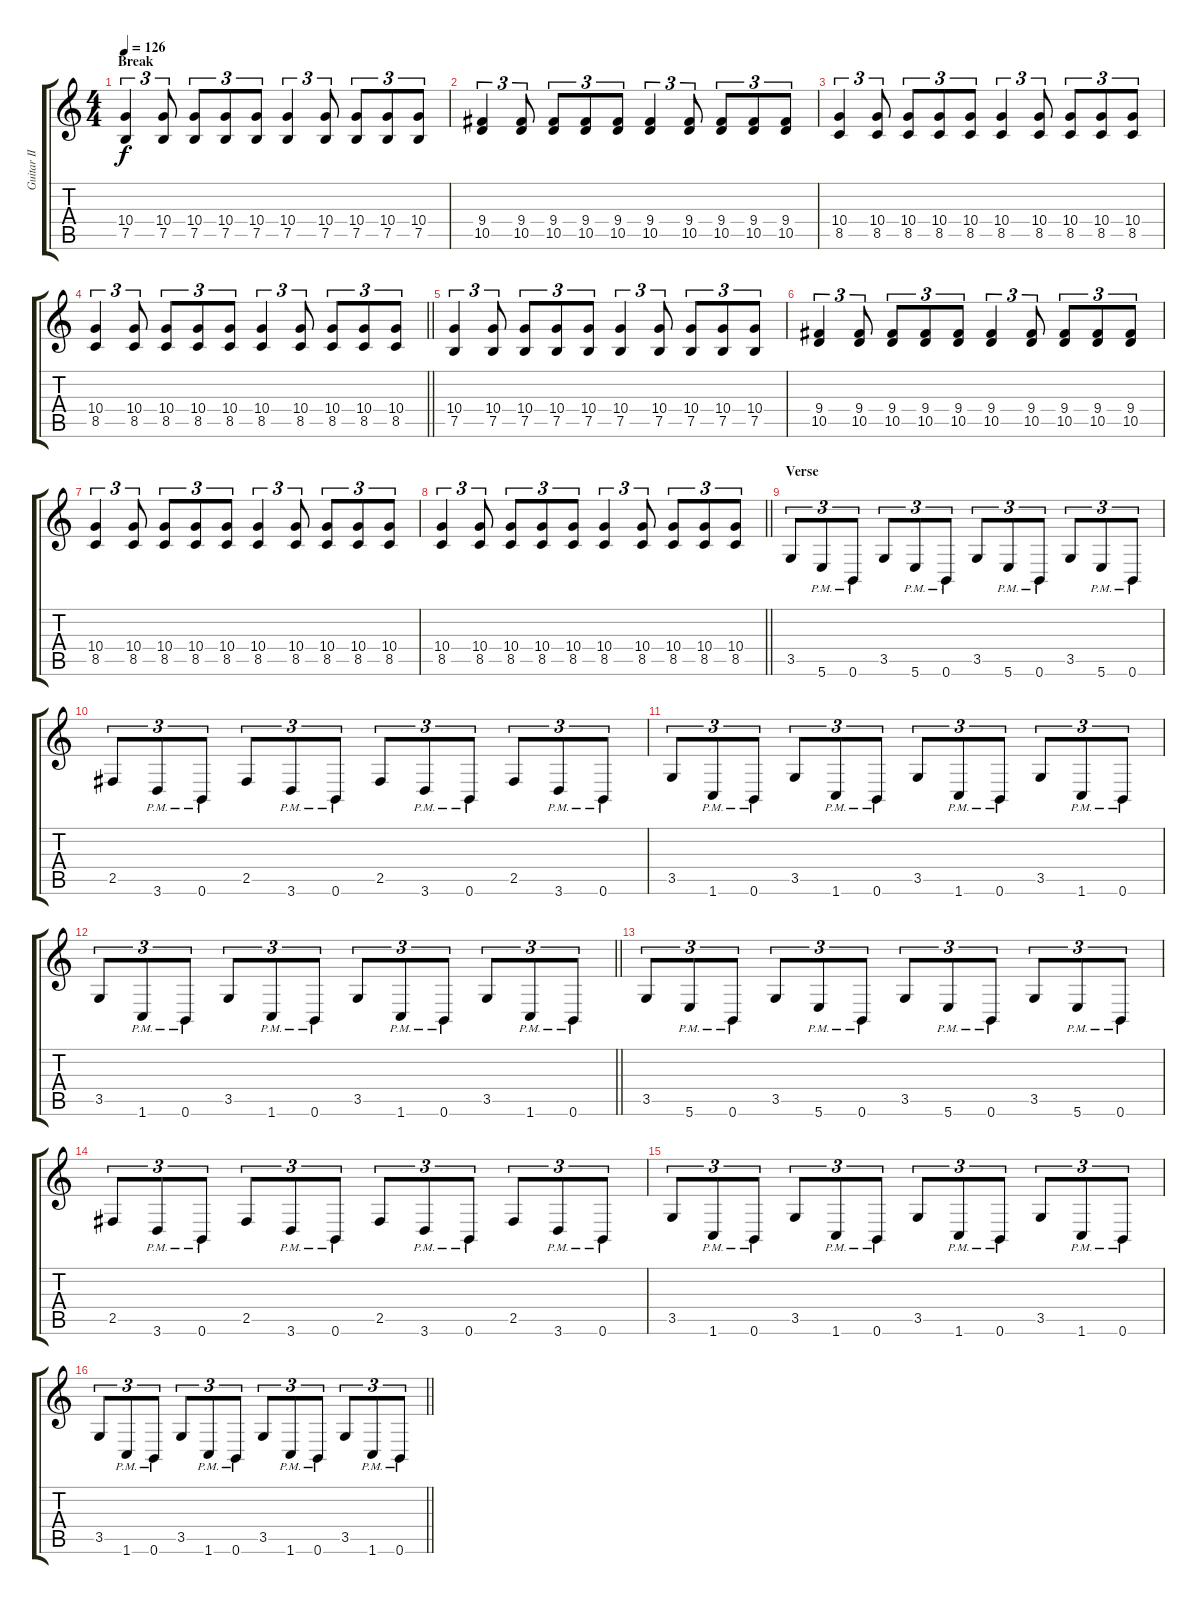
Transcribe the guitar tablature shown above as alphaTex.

\track ("Guitar II" "Guitar II") {instrument distortionguitar}
\staff {score tabs}
\tuning (B3 Gb3 D3 A2 E2 B1) {hide}
\ts (4 4)
\section ("" "Break")
\tempo 126
\clef g2
\ks c
(10.4 7.5).4{tu (3 2) dy f} (10.4 7.5).8{tu (3 2)} (10.4 7.5).8{tu (3 2)} (10.4 7.5).8{tu (3 2)} (10.4 7.5).8{tu (3 2)} (10.4 7.5).4{tu (3 2)} (10.4 7.5).8{tu (3 2)} (10.4 7.5).8{tu (3 2)} (10.4 7.5).8{tu (3 2)} (10.4 7.5).8{tu (3 2)} |
(9.4 10.5).4{tu (3 2)} (9.4 10.5).8{tu (3 2)} (9.4 10.5).8{tu (3 2)} (9.4 10.5).8{tu (3 2)} (9.4 10.5).8{tu (3 2)} (9.4 10.5).4{tu (3 2)} (9.4 10.5).8{tu (3 2)} (9.4 10.5).8{tu (3 2)} (9.4 10.5).8{tu (3 2)} (9.4 10.5).8{tu (3 2)} |
(10.4 8.5).4{tu (3 2)} (10.4 8.5).8{tu (3 2)} (10.4 8.5).8{tu (3 2)} (10.4 8.5).8{tu (3 2)} (10.4 8.5).8{tu (3 2)} (10.4 8.5).4{tu (3 2)} (10.4 8.5).8{tu (3 2)} (10.4 8.5).8{tu (3 2)} (10.4 8.5).8{tu (3 2)} (10.4 8.5).8{tu (3 2)} |
\barLineRight lightlight
(10.4 8.5).4{tu (3 2)} (10.4 8.5).8{tu (3 2)} (10.4 8.5).8{tu (3 2)} (10.4 8.5).8{tu (3 2)} (10.4 8.5).8{tu (3 2)} (10.4 8.5).4{tu (3 2)} (10.4 8.5).8{tu (3 2)} (10.4 8.5).8{tu (3 2)} (10.4 8.5).8{tu (3 2)} (10.4 8.5).8{tu (3 2)} |
\section ("" "")
(10.4 7.5).4{tu (3 2)} (10.4 7.5).8{tu (3 2)} (10.4 7.5).8{tu (3 2)} (10.4 7.5).8{tu (3 2)} (10.4 7.5).8{tu (3 2)} (10.4 7.5).4{tu (3 2)} (10.4 7.5).8{tu (3 2)} (10.4 7.5).8{tu (3 2)} (10.4 7.5).8{tu (3 2)} (10.4 7.5).8{tu (3 2)} |
(9.4 10.5).4{tu (3 2)} (9.4 10.5).8{tu (3 2)} (9.4 10.5).8{tu (3 2)} (9.4 10.5).8{tu (3 2)} (9.4 10.5).8{tu (3 2)} (9.4 10.5).4{tu (3 2)} (9.4 10.5).8{tu (3 2)} (9.4 10.5).8{tu (3 2)} (9.4 10.5).8{tu (3 2)} (9.4 10.5).8{tu (3 2)} |
(10.4 8.5).4{tu (3 2)} (10.4 8.5).8{tu (3 2)} (10.4 8.5).8{tu (3 2)} (10.4 8.5).8{tu (3 2)} (10.4 8.5).8{tu (3 2)} (10.4 8.5).4{tu (3 2)} (10.4 8.5).8{tu (3 2)} (10.4 8.5).8{tu (3 2)} (10.4 8.5).8{tu (3 2)} (10.4 8.5).8{tu (3 2)} |
\barLineRight lightlight
(10.4 8.5).4{tu (3 2)} (10.4 8.5).8{tu (3 2)} (10.4 8.5).8{tu (3 2)} (10.4 8.5).8{tu (3 2)} (10.4 8.5).8{tu (3 2)} (10.4 8.5).4{tu (3 2)} (10.4 8.5).8{tu (3 2)} (10.4 8.5).8{tu (3 2)} (10.4 8.5).8{tu (3 2)} (10.4 8.5).8{tu (3 2)} |
\section ("" "Verse")
3.5.8{tu (3 2)} 5.6{pm}.8{tu (3 2)} 0.6{pm}.8{tu (3 2)} 3.5.8{tu (3 2)} 5.6{pm}.8{tu (3 2)} 0.6{pm}.8{tu (3 2)} 3.5.8{tu (3 2)} 5.6{pm}.8{tu (3 2)} 0.6{pm}.8{tu (3 2)} 3.5.8{tu (3 2)} 5.6{pm}.8{tu (3 2)} 0.6{pm}.8{tu (3 2)} |
2.5.8{tu (3 2)} 3.6{pm}.8{tu (3 2)} 0.6{pm}.8{tu (3 2)} 2.5.8{tu (3 2)} 3.6{pm}.8{tu (3 2)} 0.6{pm}.8{tu (3 2)} 2.5.8{tu (3 2)} 3.6{pm}.8{tu (3 2)} 0.6{pm}.8{tu (3 2)} 2.5.8{tu (3 2)} 3.6{pm}.8{tu (3 2)} 0.6{pm}.8{tu (3 2)} |
3.5.8{tu (3 2)} 1.6{pm}.8{tu (3 2)} 0.6{pm}.8{tu (3 2)} 3.5.8{tu (3 2)} 1.6{pm}.8{tu (3 2)} 0.6{pm}.8{tu (3 2)} 3.5.8{tu (3 2)} 1.6{pm}.8{tu (3 2)} 0.6{pm}.8{tu (3 2)} 3.5.8{tu (3 2)} 1.6{pm}.8{tu (3 2)} 0.6{pm}.8{tu (3 2)} |
\barLineRight lightlight
3.5.8{tu (3 2)} 1.6{pm}.8{tu (3 2)} 0.6{pm}.8{tu (3 2)} 3.5.8{tu (3 2)} 1.6{pm}.8{tu (3 2)} 0.6{pm}.8{tu (3 2)} 3.5.8{tu (3 2)} 1.6{pm}.8{tu (3 2)} 0.6{pm}.8{tu (3 2)} 3.5.8{tu (3 2)} 1.6{pm}.8{tu (3 2)} 0.6{pm}.8{tu (3 2)} |
\section ("" "")
3.5.8{tu (3 2)} 5.6{pm}.8{tu (3 2)} 0.6{pm}.8{tu (3 2)} 3.5.8{tu (3 2)} 5.6{pm}.8{tu (3 2)} 0.6{pm}.8{tu (3 2)} 3.5.8{tu (3 2)} 5.6{pm}.8{tu (3 2)} 0.6{pm}.8{tu (3 2)} 3.5.8{tu (3 2)} 5.6{pm}.8{tu (3 2)} 0.6{pm}.8{tu (3 2)} |
2.5.8{tu (3 2)} 3.6{pm}.8{tu (3 2)} 0.6{pm}.8{tu (3 2)} 2.5.8{tu (3 2)} 3.6{pm}.8{tu (3 2)} 0.6{pm}.8{tu (3 2)} 2.5.8{tu (3 2)} 3.6{pm}.8{tu (3 2)} 0.6{pm}.8{tu (3 2)} 2.5.8{tu (3 2)} 3.6{pm}.8{tu (3 2)} 0.6{pm}.8{tu (3 2)} |
3.5.8{tu (3 2)} 1.6{pm}.8{tu (3 2)} 0.6{pm}.8{tu (3 2)} 3.5.8{tu (3 2)} 1.6{pm}.8{tu (3 2)} 0.6{pm}.8{tu (3 2)} 3.5.8{tu (3 2)} 1.6{pm}.8{tu (3 2)} 0.6{pm}.8{tu (3 2)} 3.5.8{tu (3 2)} 1.6{pm}.8{tu (3 2)} 0.6{pm}.8{tu (3 2)} |
\barLineRight lightlight
3.5.8{tu (3 2)} 1.6{pm}.8{tu (3 2)} 0.6{pm}.8{tu (3 2)} 3.5.8{tu (3 2)} 1.6{pm}.8{tu (3 2)} 0.6{pm}.8{tu (3 2)} 3.5.8{tu (3 2)} 1.6{pm}.8{tu (3 2)} 0.6{pm}.8{tu (3 2)} 3.5.8{tu (3 2)} 1.6{pm}.8{tu (3 2)} 0.6{pm}.8{tu (3 2)}
